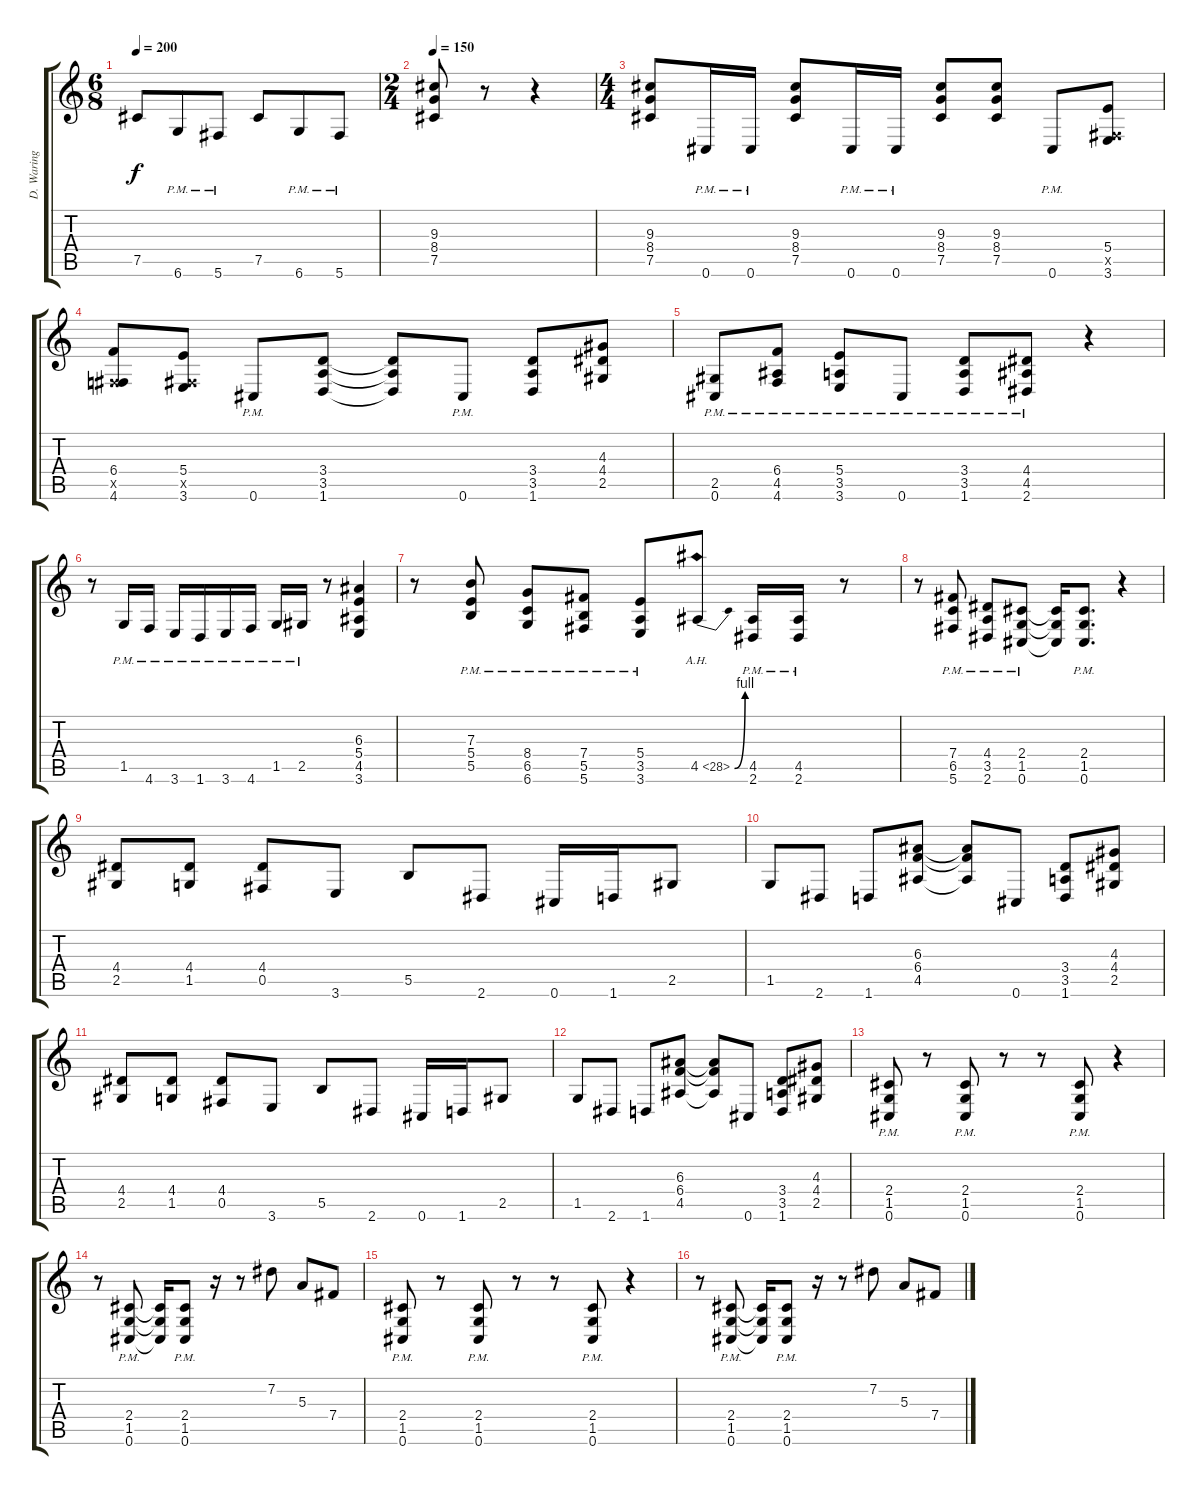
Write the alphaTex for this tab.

\track ("D. Waring Gtr." "D. Waring ") {instrument distortionguitar}
\staff {score tabs}
\tuning (Db4 Ab3 E3 B2 Gb2 Db2) {hide}
\ts (6 8)
\tempo 200
\clef g2
\ks c
7.5.8{dy f} 6.6{pm}.8 5.6{pm}.8 7.5.8 6.6{pm}.8 5.6{pm}.8 |
\ts (2 4)
\tempo 150
(9.3 8.4 7.5).8 r.8 r.4 |
\ts (4 4)
(9.3 8.4 7.5).8 0.6{pm}.16 0.6{pm}.16 (9.3 8.4 7.5).8 0.6{pm}.16 0.6{pm}.16 (9.3 8.4 7.5).8 (9.3 8.4 7.5).8 0.6{pm}.8 (5.4 0.5{x} 3.6).8 |
(6.4 0.5{x} 4.6).8 (5.4 0.5{x} 3.6).8 0.6{pm}.8 (3.4 3.5 1.6).8 (3.4{t} 3.5{t} 1.6{t}).8 0.6{pm}.8 (3.4 3.5 1.6).8 (4.3 4.4 2.5).8 |
(2.5{pm} 0.6{pm}).8 (6.4{pm} 4.5{pm} 4.6{pm}).8 (5.4{pm} 3.5{pm} 3.6{pm}).8 0.6{pm}.8 (3.4{pm} 3.5{pm} 1.6{pm}).8 (4.4{pm} 4.5{pm} 2.6{pm}).8 r.4 |
r.8 1.5{pm}.16 4.6{pm}.16 3.6{pm}.16 1.6{pm}.16 3.6{pm}.16 4.6{pm}.16 1.5{pm}.16 2.5{pm}.16 r.8 (6.3 5.4 4.5 3.6).4 |
r.8 (7.3{pm} 5.4{pm} 5.5{pm}).8 (8.4{pm} 6.5{pm} 6.6{pm}).8 (7.4{pm} 5.5{pm} 5.6{pm}).8 (5.4{pm} 3.5{pm} 3.6{pm}).8 4.5{be (bend 0 0 60 4) ah 24}.8 (4.5{pm} 2.6{pm}).16 (4.5{pm} 2.6{pm}).16 r.8 |
r.8 (7.4{pm} 6.5{pm} 5.6{pm}).8 (4.4{pm} 3.5{pm} 2.6{pm}).8 (2.4{pm} 1.5{pm} 0.6{pm}).8 (2.4{t} 1.5{t} 0.6{t}).16 (2.4{pm} 1.5{pm} 0.6{pm}).8{d} r.4 |
(4.4 2.5).8 (4.4 1.5).8 (4.4 0.5).8 3.6.8 5.5.8 2.6.8 0.6.16 1.6.16 2.5.8 |
1.5.8 2.6.8 1.6.8 (6.3 6.4 4.5).8 (6.3{t} 6.4{t} 4.5{t}).8 0.6.8 (3.4 3.5 1.6).8 (4.3 4.4 2.5).8 |
(4.4 2.5).8 (4.4 1.5).8 (4.4 0.5).8 3.6.8 5.5.8 2.6.8 0.6.16 1.6.16 2.5.8 |
1.5.8 2.6.8 1.6.8 (6.3 6.4 4.5).8 (6.3{t} 6.4{t} 4.5{t}).8 0.6.8 (3.4 3.5 1.6).8 (4.3 4.4 2.5).8 |
(2.4{pm} 1.5{pm} 0.6{pm}).8 r.8 (2.4{pm} 1.5{pm} 0.6{pm}).8 r.8 r.8 (2.4{pm} 1.5{pm} 0.6{pm}).8 r.4 |
r.8 (2.4{pm} 1.5{pm} 0.6{pm}).8 (2.4{t} 1.5{t} 0.6{t}).16 (2.4{pm} 1.5{pm} 0.6{pm}).8 r.16 r.8 7.2.8 5.3.8 7.4.8 |
(2.4{pm} 1.5{pm} 0.6{pm}).8 r.8 (2.4{pm} 1.5{pm} 0.6{pm}).8 r.8 r.8 (2.4{pm} 1.5{pm} 0.6{pm}).8 r.4 |
r.8 (2.4{pm} 1.5{pm} 0.6{pm}).8 (2.4{t} 1.5{t} 0.6{t}).16 (2.4{pm} 1.5{pm} 0.6{pm}).8 r.16 r.8 7.2.8 5.3.8 7.4.8
